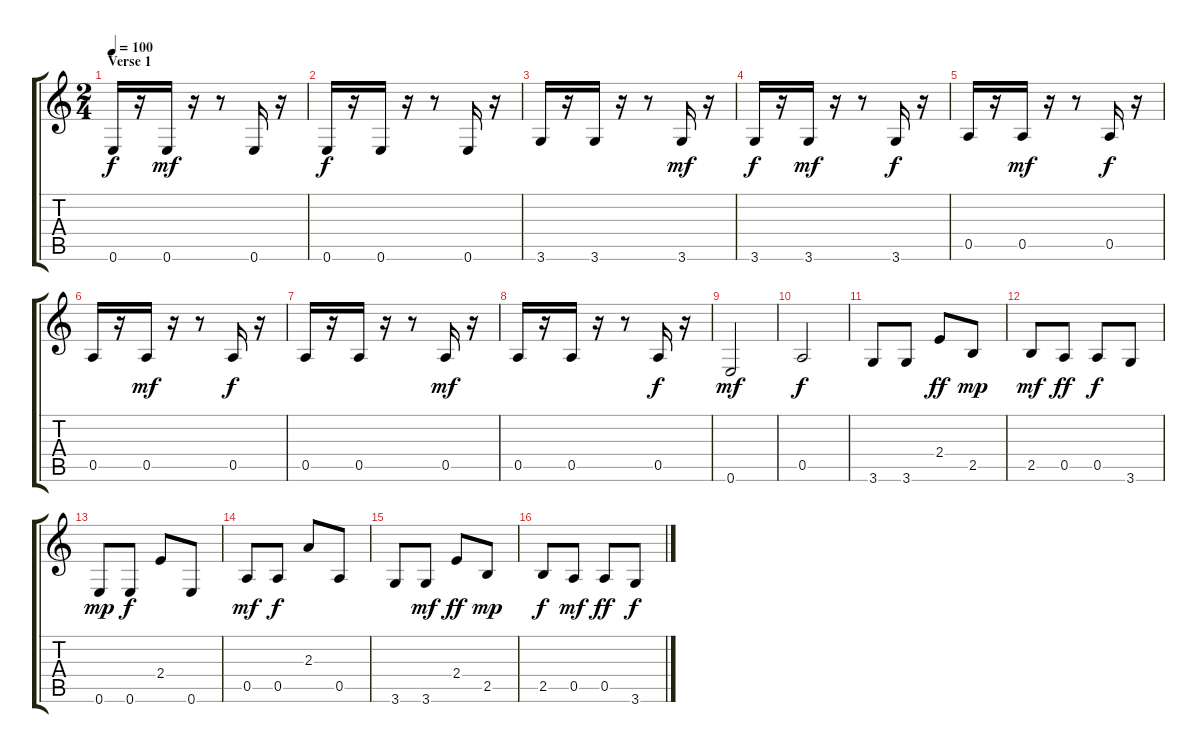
\track "" {instrument electricbasspick}
\staff {score tabs}
\tuning (E4 B3 G3 D3 A2 E2) {hide}
\ts (2 4)
\section ("" "Verse 1")
\tempo 100
\clef g2
\ks c
0.6.16{dy f} r.16 0.6.16{dy mf} r.16 r.8 0.6.16 r.16 |
0.6.16{dy f} r.16 0.6.16 r.16 r.8 0.6.16 r.16 |
3.6.16 r.16 3.6.16 r.16 r.8 3.6.16{dy mf} r.16 |
3.6.16{dy f} r.16 3.6.16{dy mf} r.16 r.8 3.6.16{dy f} r.16 |
0.5.16 r.16 0.5.16{dy mf} r.16 r.8 0.5.16{dy f} r.16 |
0.5.16 r.16 0.5.16{dy mf} r.16 r.8 0.5.16{dy f} r.16 |
0.5.16 r.16 0.5.16 r.16 r.8 0.5.16{dy mf} r.16 |
0.5.16 r.16 0.5.16 r.16 r.8 0.5.16{dy f} r.16 |
0.6.2{dy mf} |
0.5.2{dy f} |
3.6.8 3.6.8 2.4.8{dy ff} 2.5.8{dy mp} |
2.5.8{dy mf} 0.5.8{dy ff} 0.5.8{dy f} 3.6.8 |
0.6.8{dy mp} 0.6.8{dy f} 2.4.8 0.6.8 |
0.5.8{dy mf} 0.5.8{dy f} 2.3.8 0.5.8 |
3.6.8 3.6.8{dy mf} 2.4.8{dy ff} 2.5.8{dy mp} |
2.5.8{dy f} 0.5.8{dy mf} 0.5.8{dy ff} 3.6.8{dy f}
